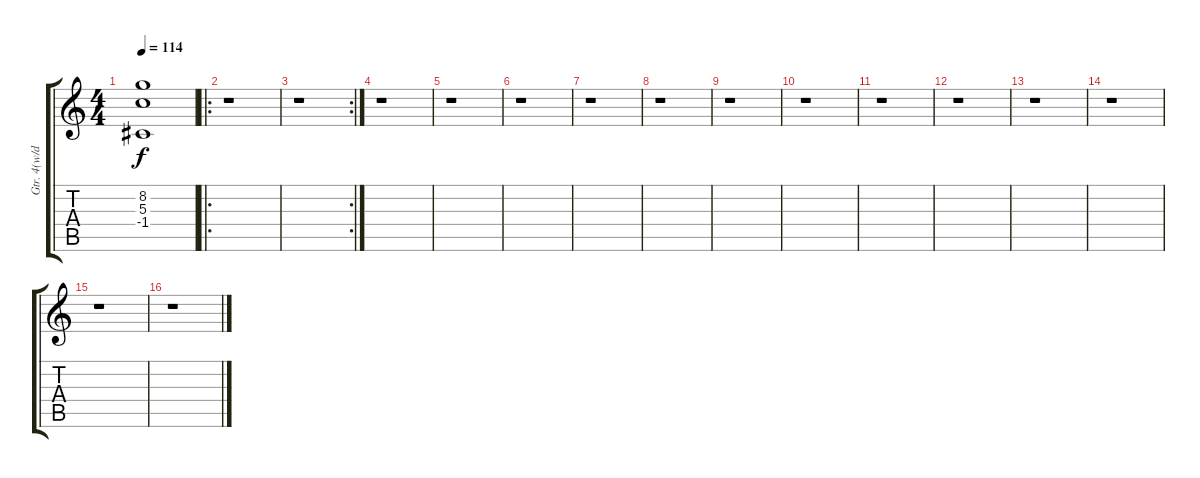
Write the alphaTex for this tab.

\track ("Gtr. 4(w/delay & univibe)" "Gtr. 4(w/d") {instrument electricguitarclean}
\staff {score tabs}
\tuning (E4 B3 G3 D3 A2 D2) {hide}
\ts (4 4)
\tempo 114
\clef g2
\ks c
(8.2{t} 5.3{t} -1.4{t}).1{dy f} |
\ro
r.1 |
\rc 2
r.1 |
r.1 |
r.1 |
r.1 |
r.1 |
r.1 |
r.1 |
r.1 |
r.1 |
r.1 |
r.1 |
r.1 |
r.1 |
r.1
